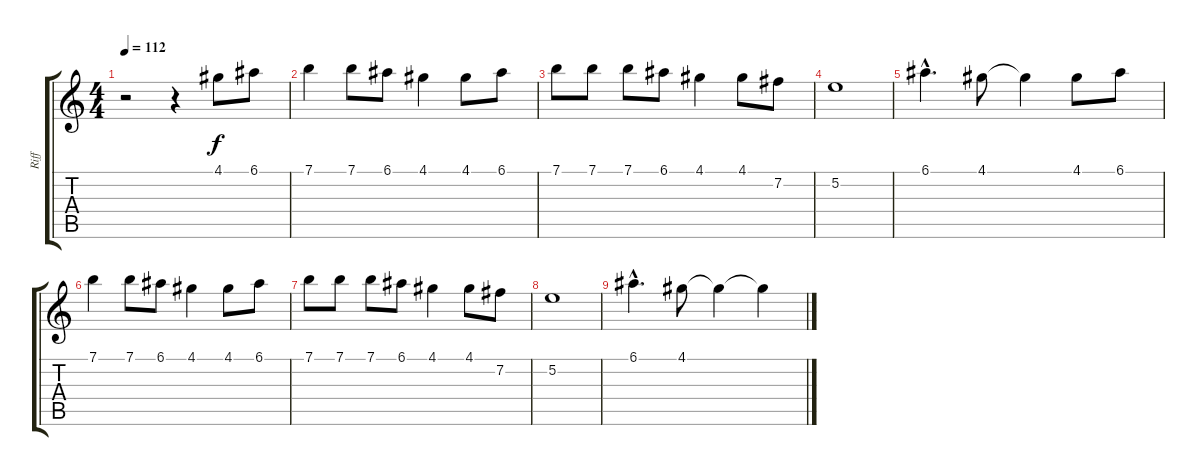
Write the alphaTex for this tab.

\track ("Riff" "Riff") {instrument distortionguitar}
\staff {score tabs}
\tuning (E4 B3 G3 D3 A2 E2) {hide}
\ts (4 4)
\tempo 112
\clef g2
\ks c
r.2{dy f instrument distortionguitar} r.4 4.1.8 6.1.8 |
7.1.4 7.1.8 6.1.8 4.1.4 4.1.8 6.1.8 |
7.1.8 7.1.8 7.1.8 6.1.8 4.1.4 4.1.8 7.2.8 |
5.2.1 |
6.1{hac}.4{d} 4.1.8 4.1{t}.4 4.1.8 6.1.8 |
7.1.4 7.1.8 6.1.8 4.1.4 4.1.8 6.1.8 |
7.1.8 7.1.8 7.1.8 6.1.8 4.1.4 4.1.8 7.2.8 |
5.2.1 |
6.1{hac}.4{d} 4.1.8 4.1{t}.4 4.1{t}.4
